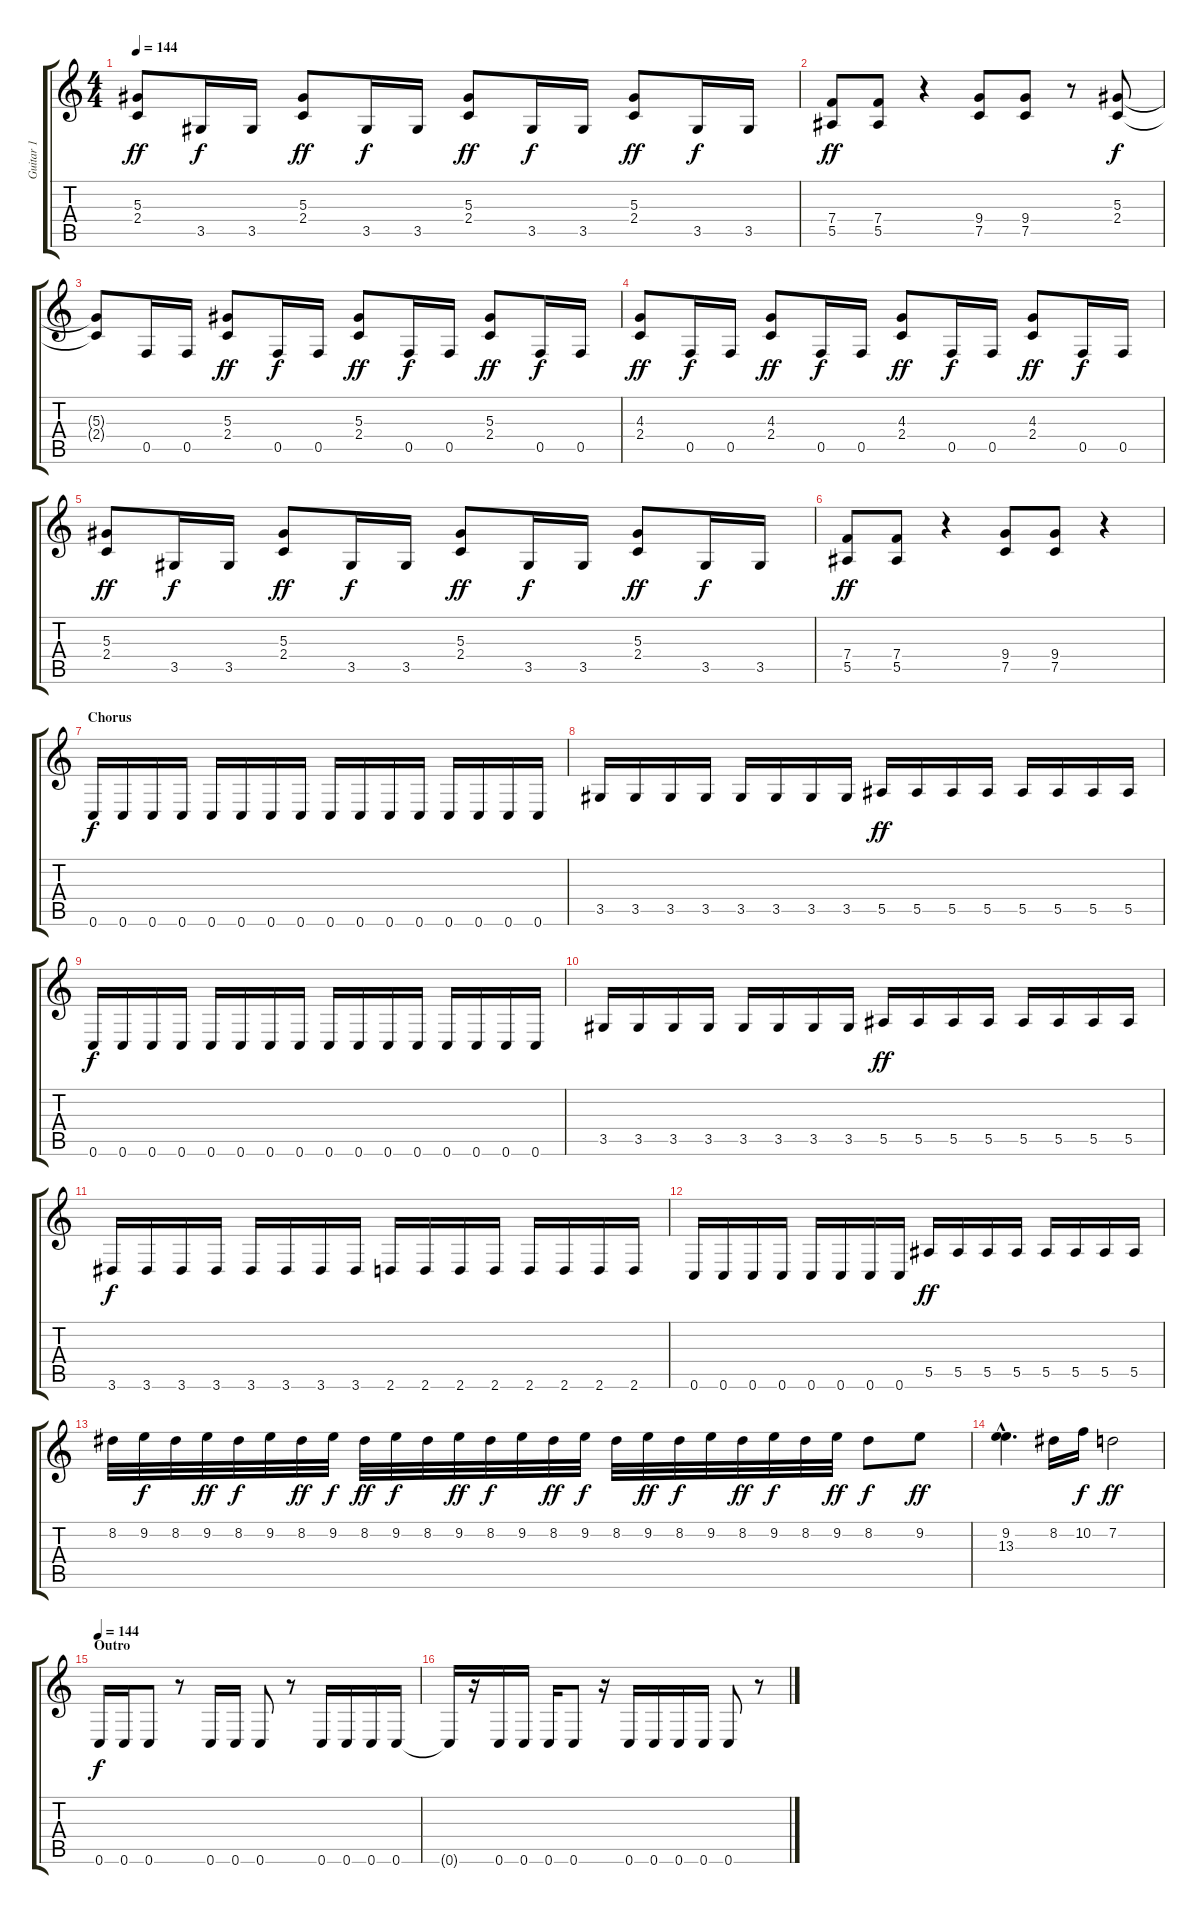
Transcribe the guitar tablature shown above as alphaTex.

\track ("Guitar 1" "Guitar 1") {instrument distortionguitar}
\staff {score tabs}
\tuning (C4 G3 Eb3 Bb2 F2 C2) {hide}
\ts (4 4)
\tempo 144
\clef g2
\ks c
(5.3 2.4).8{dy ff} 3.5.16{dy f} 3.5.16 (5.3 2.4).8{dy ff} 3.5.16{dy f} 3.5.16 (5.3 2.4).8{dy ff} 3.5.16{dy f} 3.5.16 (5.3 2.4).8{dy ff} 3.5.16{dy f} 3.5.16 |
(7.4 5.5).8{dy ff} (7.4 5.5).8 r.4 (9.4 7.5).8 (9.4 7.5).8 r.8 (5.3 2.4).8{dy f} |
(5.3{t} 2.4{t}).8 0.5.16 0.5.16 (5.3 2.4).8{dy ff} 0.5.16{dy f} 0.5.16 (5.3 2.4).8{dy ff} 0.5.16{dy f} 0.5.16 (5.3 2.4).8{dy ff} 0.5.16{dy f} 0.5.16 |
(4.3 2.4).8{dy ff} 0.5.16{dy f} 0.5.16 (4.3 2.4).8{dy ff} 0.5.16{dy f} 0.5.16 (4.3 2.4).8{dy ff} 0.5.16{dy f} 0.5.16 (4.3 2.4).8{dy ff} 0.5.16{dy f} 0.5.16 |
(5.3 2.4).8{dy ff} 3.5.16{dy f} 3.5.16 (5.3 2.4).8{dy ff} 3.5.16{dy f} 3.5.16 (5.3 2.4).8{dy ff} 3.5.16{dy f} 3.5.16 (5.3 2.4).8{dy ff} 3.5.16{dy f} 3.5.16 |
(7.4 5.5).8{dy ff} (7.4 5.5).8 r.4 (9.4 7.5).8 (9.4 7.5).8 r.4 |
\section ("" "Chorus")
0.6.16{dy f} 0.6.16 0.6.16 0.6.16 0.6.16 0.6.16 0.6.16 0.6.16 0.6.16 0.6.16 0.6.16 0.6.16 0.6.16 0.6.16 0.6.16 0.6.16 |
3.5.16 3.5.16 3.5.16 3.5.16 3.5.16 3.5.16 3.5.16 3.5.16 5.5.16{dy ff} 5.5.16 5.5.16 5.5.16 5.5.16 5.5.16 5.5.16 5.5.16 |
0.6.16{dy f} 0.6.16 0.6.16 0.6.16 0.6.16 0.6.16 0.6.16 0.6.16 0.6.16 0.6.16 0.6.16 0.6.16 0.6.16 0.6.16 0.6.16 0.6.16 |
3.5.16 3.5.16 3.5.16 3.5.16 3.5.16 3.5.16 3.5.16 3.5.16 5.5.16{dy ff} 5.5.16 5.5.16 5.5.16 5.5.16 5.5.16 5.5.16 5.5.16 |
3.6.16{dy f} 3.6.16 3.6.16 3.6.16 3.6.16 3.6.16 3.6.16 3.6.16 2.6.16 2.6.16 2.6.16 2.6.16 2.6.16 2.6.16 2.6.16 2.6.16 |
0.6.16 0.6.16 0.6.16 0.6.16 0.6.16 0.6.16 0.6.16 0.6.16 5.5.16{dy ff} 5.5.16 5.5.16 5.5.16 5.5.16 5.5.16 5.5.16 5.5.16 |
8.2.32 9.2.32{dy f} 8.2.32 9.2.32{dy ff} 8.2.32{dy f} 9.2.32 8.2.32{dy ff} 9.2.32{dy f} 8.2.32{dy ff} 9.2.32{dy f} 8.2.32 9.2.32{dy ff} 8.2.32{dy f} 9.2.32 8.2.32{dy ff} 9.2.32{dy f} 8.2.32 9.2.32{dy ff} 8.2.32{dy f} 9.2.32 8.2.32{dy ff} 9.2.32{dy f} 8.2.32 9.2.32{dy ff} 8.2.8{dy f} 9.2.8{dy ff} |
(9.2{hac} 13.3{hac}).4{d} 8.2.16 10.2.16{dy f} 7.2.2{dy ff} |
\section ("" "Outro")
\tempo 144
0.6.16{dy f} 0.6.16 0.6.8 r.8 0.6.16 0.6.16 0.6.8 r.8 0.6.16 0.6.16 0.6.16 0.6.16 |
0.6{t}.16 r.16 0.6.16 0.6.16 0.6.16 0.6.8 r.16 0.6.16 0.6.16 0.6.16 0.6.16 0.6.8 r.8
